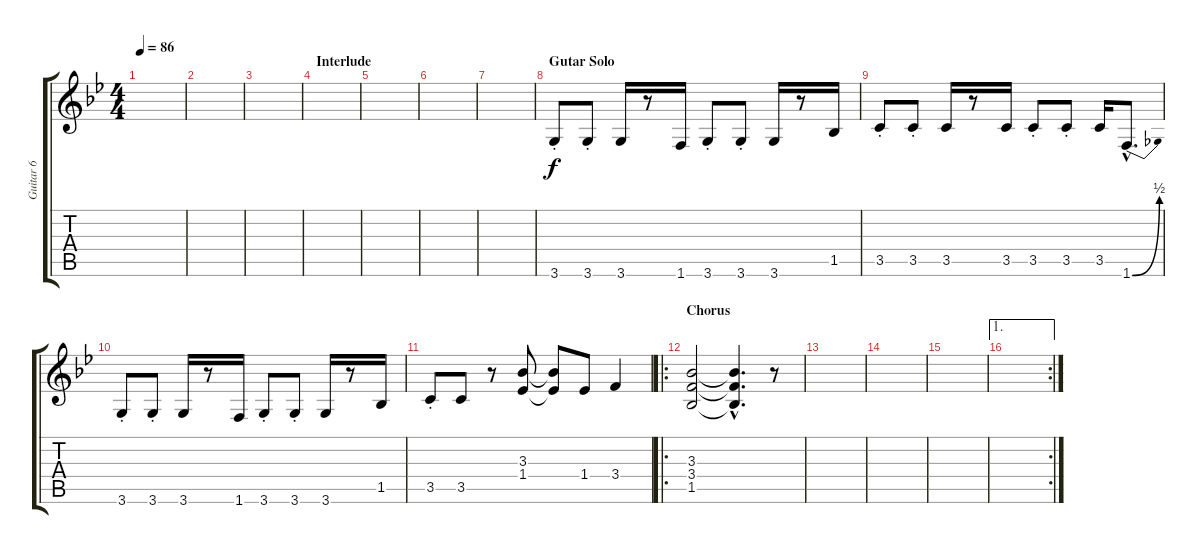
\track ("Guitar 6" "Guitar 6") {instrument distortionguitar}
\staff {score tabs}
\tuning (E4 B3 G3 D3 A2 E2) {hide}
\ts (4 4)
\tempo 86
\clef g2
\ks bb
|
|
|
\section ("" "Interlude")
|
|
|
|
\section ("" "Gutar Solo")
3.6{st}.8 3.6{st}.8 3.6.16 r.8 1.6.16 3.6{st}.8 3.6{st}.8 3.6.16 r.8 1.5.16 |
3.5{st}.8 3.5{st}.8 3.5.16 r.8 3.5.16 3.5{st}.8 3.5{st}.8 3.5.16 1.6{be (bend 0 0 60 2) hac}.8{d} |
3.6{st}.8 3.6{st}.8 3.6.16 r.8 1.6.16 3.6{st}.8 3.6{st}.8 3.6.16 r.8 1.5.16 |
3.5{st}.8 3.5.8 r.8 (3.3 1.4).8 (3.3{t} 1.4{t}).8 1.4.8 3.4.4 |
\ro
\section ("" "Chorus")
(3.3 3.4 1.5).2 (3.3{hac t} 3.4{hac t} 1.5{hac t}).4{d} r.8 |
|
|
|
\ae 1
\rc 2
